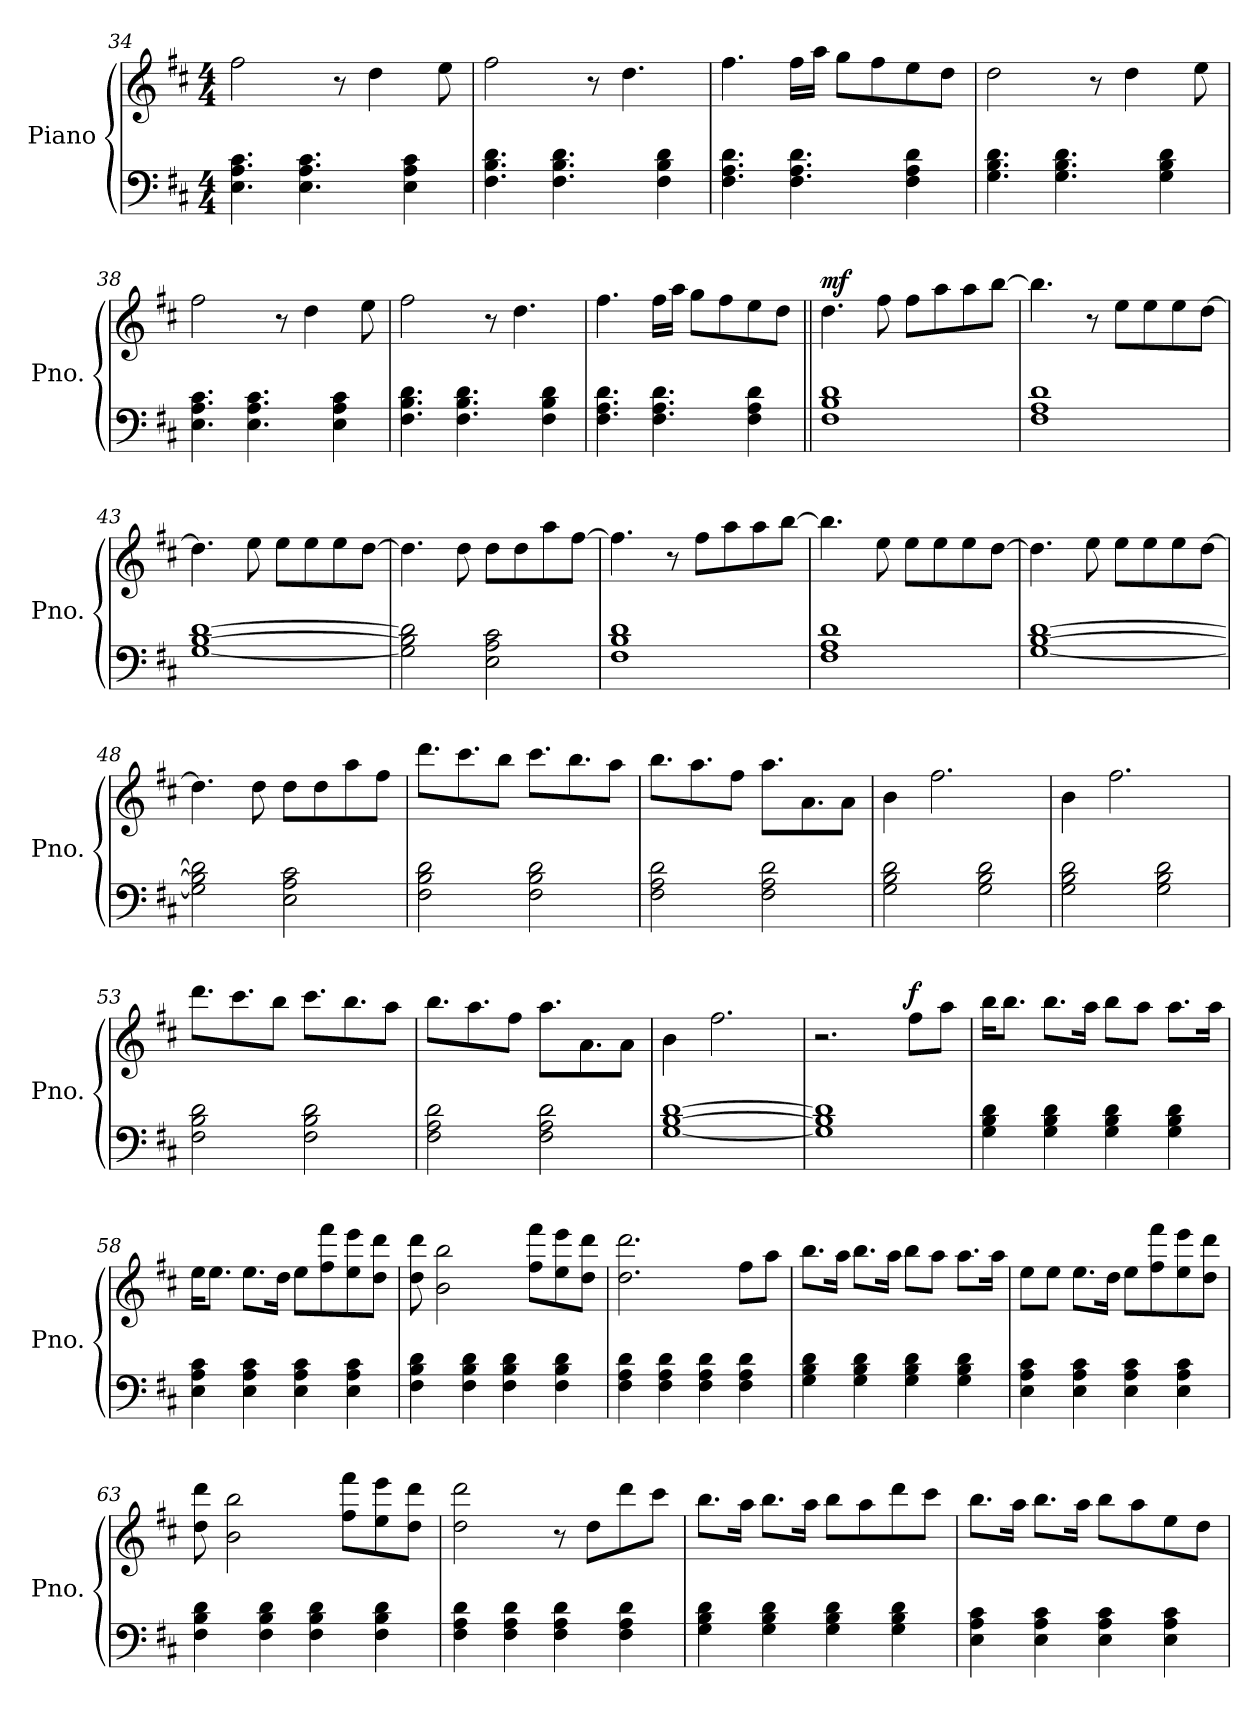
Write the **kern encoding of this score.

**kern	**kern	**dynam
*part1	*part1	*part1
*staff2	*staff1	*staff1/2
*I"Piano	*	*
*I'Pno.	*	*
!!LO:LB:g=z
*clefF4	*clefG2	*
*k[f#c#]	*k[f#c#]	*
*M4/4	*M4/4	*
=34	=34	=34
4.E\ 4.A\ 4.c#\	2ff#\	.
4.E\ 4.A\ 4.c#\	.	.
.	8r	.
.	4dd\	.
4E\ 4A\ 4c#\	.	.
.	8ee\	.
=35	=35	=35
4.F#\ 4.B\ 4.d\	2ff#\	.
4.F#\ 4.B\ 4.d\	.	.
.	8r	.
.	4.dd\	.
4F#\ 4B\ 4d\	.	.
=36	=36	=36
4.F#\ 4.A\ 4.d\	4.ff#\	.
4.F#\ 4.A\ 4.d\	16ff#\LL	.
.	16aa\JJ	.
.	8gg\L	.
.	8ff#\	.
4F#\ 4A\ 4d\	8ee\	.
.	8dd\J	.
=37	=37	=37
4.G\ 4.B\ 4.d\	2dd\	.
4.G\ 4.B\ 4.d\	.	.
.	8r	.
.	4dd\	.
4G\ 4B\ 4d\	.	.
.	8ee\	.
=38	=38	=38
4.E\ 4.A\ 4.c#\	2ff#\	.
4.E\ 4.A\ 4.c#\	.	.
.	8r	.
.	4dd\	.
4E\ 4A\ 4c#\	.	.
.	8ee\	.
=39	=39	=39
4.F#\ 4.B\ 4.d\	2ff#\	.
4.F#\ 4.B\ 4.d\	.	.
.	8r	.
.	4.dd\	.
4F#\ 4B\ 4d\	.	.
!!LO:LB:g=z
=40	=40	=40
4.F#\ 4.A\ 4.d\	4.ff#\	.
4.F#\ 4.A\ 4.d\	16ff#\LL	.
.	16aa\JJ	.
.	8gg\L	.
.	8ff#\	.
4F#\ 4A\ 4d\	8ee\	.
.	8dd\J	.
=41||	=41||	=41||
!	!	!LO:DY:a
1F# 1B 1d	4.dd\	mf
.	8ff#\	.
.	8ff#\L	.
.	8aa\	.
.	8aa\	.
.	[8bb\J	.
=42	=42	=42
1F# 1A 1d	4.bb\]	.
.	8r	.
.	8ee\L	.
.	8ee\	.
.	8ee\	.
.	[8dd\J	.
=43	=43	=43
[1G [1B [1d	4.dd\]	.
.	8ee\	.
.	8ee\L	.
.	8ee\	.
.	8ee\	.
.	[8dd\J	.
=44	=44	=44
2G\] 2B\] 2d\]	4.dd\]	.
.	8dd\	.
2E\ 2A\ 2c#\	8dd\L	.
.	8dd\	.
.	8aa\	.
.	[8ff#\J	.
!!LO:LB:g=z
=45	=45	=45
1F# 1B 1d	4.ff#\]	.
.	8r	.
.	8ff#\L	.
.	8aa\	.
.	8aa\	.
.	[8bb\J	.
=46	=46	=46
1F# 1A 1d	4.bb\]	.
.	8ee\	.
.	8ee\L	.
.	8ee\	.
.	8ee\	.
.	[8dd\J	.
=47	=47	=47
[1G [1B [1d	4.dd\]	.
.	8ee\	.
.	8ee\L	.
.	8ee\	.
.	8ee\	.
.	[8dd\J	.
=48	=48	=48
2G\] 2B\] 2d\]	4.dd\]	.
.	8dd\	.
2E\ 2A\ 2c#\	8dd\L	.
.	8dd\	.
.	8aa\	.
.	8ff#\J	.
=49	=49	=49
2F#\ 2B\ 2d\	8.ddd\L	.
.	8.ccc#\	.
.	8bb\J	.
2F#\ 2B\ 2d\	8.ccc#\L	.
.	8.bb\	.
.	8aa\J	.
!!LO:LB:g=z
=50	=50	=50
2F#\ 2A\ 2d\	8.bb\L	.
.	8.aa\	.
.	8ff#\J	.
2F#\ 2A\ 2d\	8.aa\L	.
.	8.a\	.
.	8a\J	.
=51	=51	=51
2G\ 2B\ 2d\	4b\	.
.	2.ff#\	.
2G\ 2B\ 2d\	.	.
=52	=52	=52
2G\ 2B\ 2d\	4b\	.
.	2.ff#\	.
2G\ 2B\ 2d\	.	.
=53	=53	=53
2F#\ 2B\ 2d\	8.ddd\L	.
.	8.ccc#\	.
.	8bb\J	.
2F#\ 2B\ 2d\	8.ccc#\L	.
.	8.bb\	.
.	8aa\J	.
=54	=54	=54
2F#\ 2A\ 2d\	8.bb\L	.
.	8.aa\	.
.	8ff#\J	.
2F#\ 2A\ 2d\	8.aa\L	.
.	8.a\	.
.	8a\J	.
=55	=55	=55
[1G [1B [1d	4b\	.
.	2.ff#\	.
=56	=56	=56
1G] 1B] 1d]	2.r	.
!	!	!LO:DY:a
.	8ff#\L	f
.	8aa\J	.
!!LO:PB:g=z
=57	=57	=57
4G\ 4B\ 4d\	16bb\KL	.
.	8.bb\J	.
4G\ 4B\ 4d\	8.bb\L	.
.	16aa\Jk	.
4G\ 4B\ 4d\	8bb\L	.
.	8aa\J	.
4G\ 4B\ 4d\	8.aa\L	.
.	16aa\Jk	.
=58	=58	=58
4E\ 4A\ 4c#\	16ee\KL	.
.	8.ee\J	.
4E\ 4A\ 4c#\	8.ee\L	.
.	16dd\Jk	.
4E\ 4A\ 4c#\	8ee\L	.
.	8ff#\ 8fff#\	.
4E\ 4A\ 4c#\	8ee\ 8eee\	.
.	8dd\ 8ddd\J	.
=59	=59	=59
4F#\ 4B\ 4d\	8dd\ 8ddd\	.
.	2b\ 2bb\	.
4F#\ 4B\ 4d\	.	.
4F#\ 4B\ 4d\	.	.
.	8ff#\ 8fff#\L	.
4F#\ 4B\ 4d\	8ee\ 8eee\	.
.	8dd\ 8ddd\J	.
=60	=60	=60
4F#\ 4A\ 4d\	2.dd\ 2.ddd\	.
4F#\ 4A\ 4d\	.	.
4F#\ 4A\ 4d\	.	.
4F#\ 4A\ 4d\	8ff#\L	.
.	8aa\J	.
!!LO:LB:g=z
=61	=61	=61
4G\ 4B\ 4d\	8.bb\L	.
.	16aa\Jk	.
4G\ 4B\ 4d\	8.bb\L	.
.	16aa\Jk	.
4G\ 4B\ 4d\	8bb\L	.
.	8aa\J	.
4G\ 4B\ 4d\	8.aa\L	.
.	16aa\Jk	.
=62	=62	=62
4E\ 4A\ 4c#\	8ee\L	.
.	8ee\J	.
4E\ 4A\ 4c#\	8.ee\L	.
.	16dd\Jk	.
4E\ 4A\ 4c#\	8ee\L	.
.	8ff#\ 8fff#\	.
4E\ 4A\ 4c#\	8ee\ 8eee\	.
.	8dd\ 8ddd\J	.
=63	=63	=63
4F#\ 4B\ 4d\	8dd\ 8ddd\	.
.	2b\ 2bb\	.
4F#\ 4B\ 4d\	.	.
4F#\ 4B\ 4d\	.	.
.	8ff#\ 8fff#\L	.
4F#\ 4B\ 4d\	8ee\ 8eee\	.
.	8dd\ 8ddd\J	.
=64	=64	=64
4F#\ 4A\ 4d\	2dd\ 2ddd\	.
4F#\ 4A\ 4d\	.	.
4F#\ 4A\ 4d\	8r	.
.	8dd\L	.
4F#\ 4A\ 4d\	8ddd\	.
.	8ccc#\J	.
!!LO:LB:g=z
=65	=65	=65
4G\ 4B\ 4d\	8.bb\L	.
.	16aa\Jk	.
4G\ 4B\ 4d\	8.bb\L	.
.	16aa\Jk	.
4G\ 4B\ 4d\	8bb\L	.
.	8aa\	.
4G\ 4B\ 4d\	8ddd\	.
.	8ccc#\J	.
=66	=66	=66
4E\ 4A\ 4c#\	8.bb\L	.
.	16aa\Jk	.
4E\ 4A\ 4c#\	8.bb\L	.
.	16aa\Jk	.
4E\ 4A\ 4c#\	8bb\L	.
.	8aa\	.
4E\ 4A\ 4c#\	8ee\	.
.	8dd\J	.
=	=	=
*-	*-	*-
